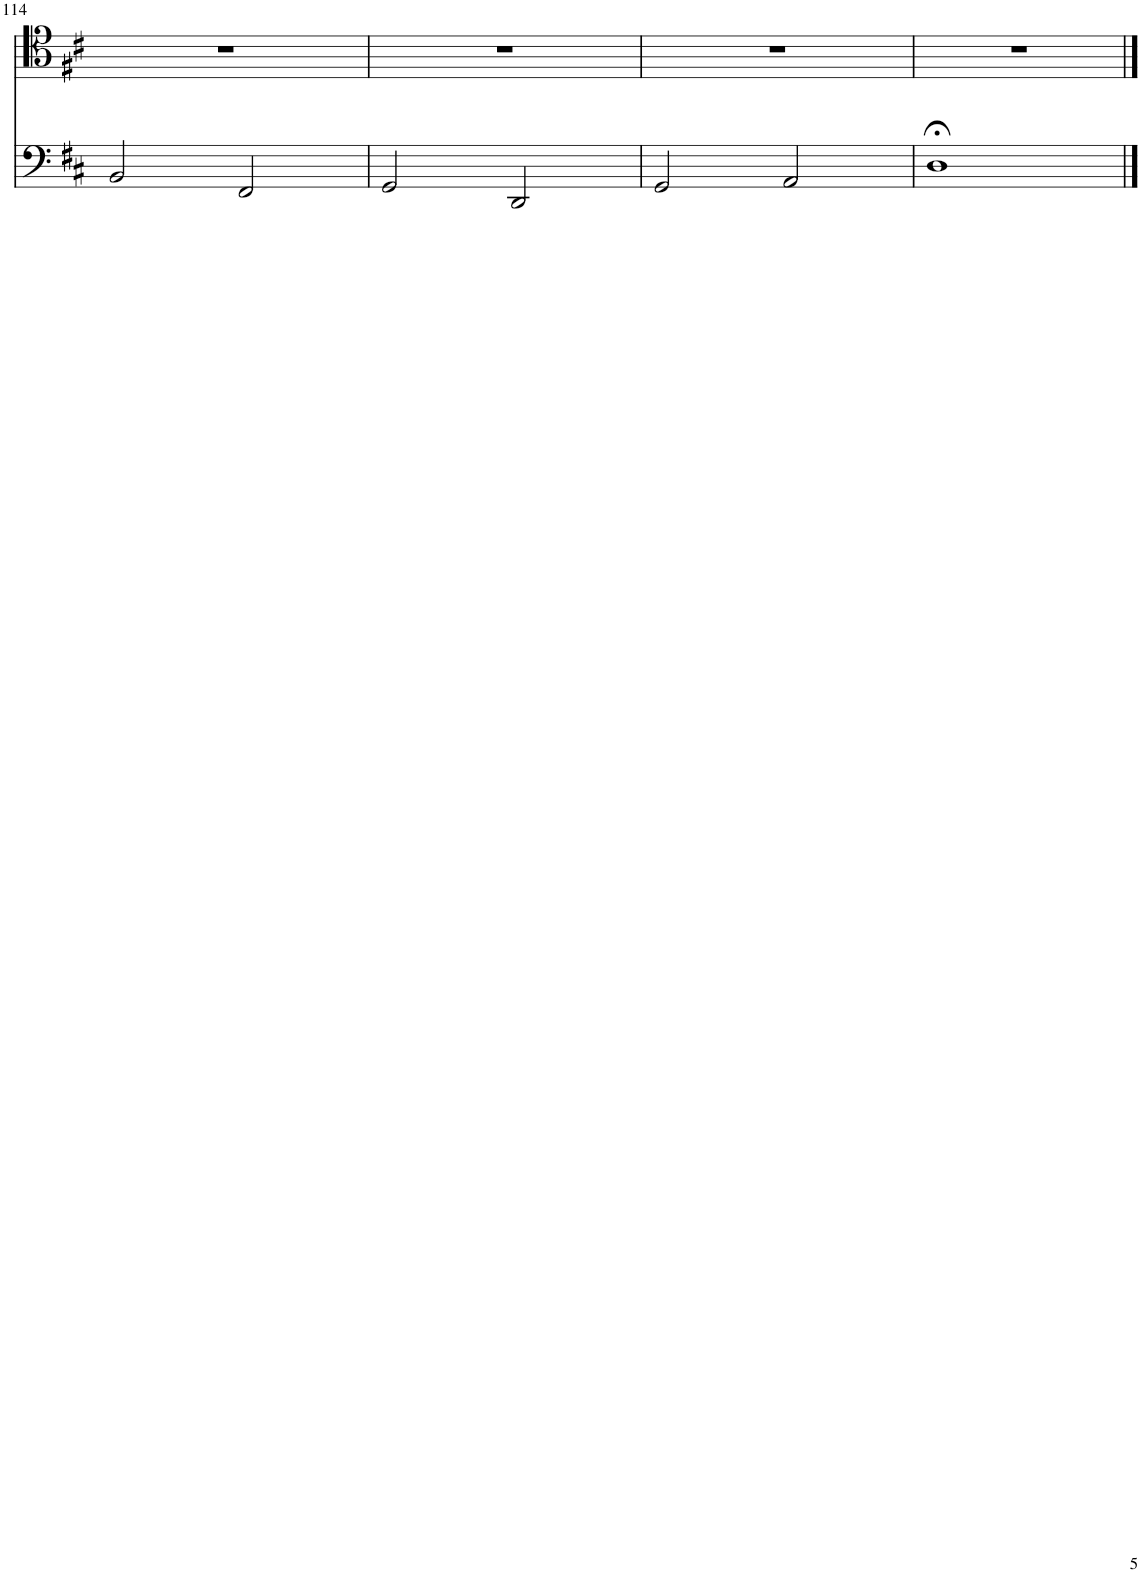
**kern	**kern
*part2	*part1
*staff2	*staff1
*I"Cello 2	*I"Cello 1
!!LO:PB:g=z
*clefF4	*clefC4
*k[f#c#]	*k[f#c#]
*M4/4	*M4/4
=114	=114
2BB/	1r
2FF#/	.
=115	=115
2GG/	1r
2DD/	.
=116	=116
2GG/	1r
2AA/	.
=117	=117
1D;<	1r
==	==
*-	*-
